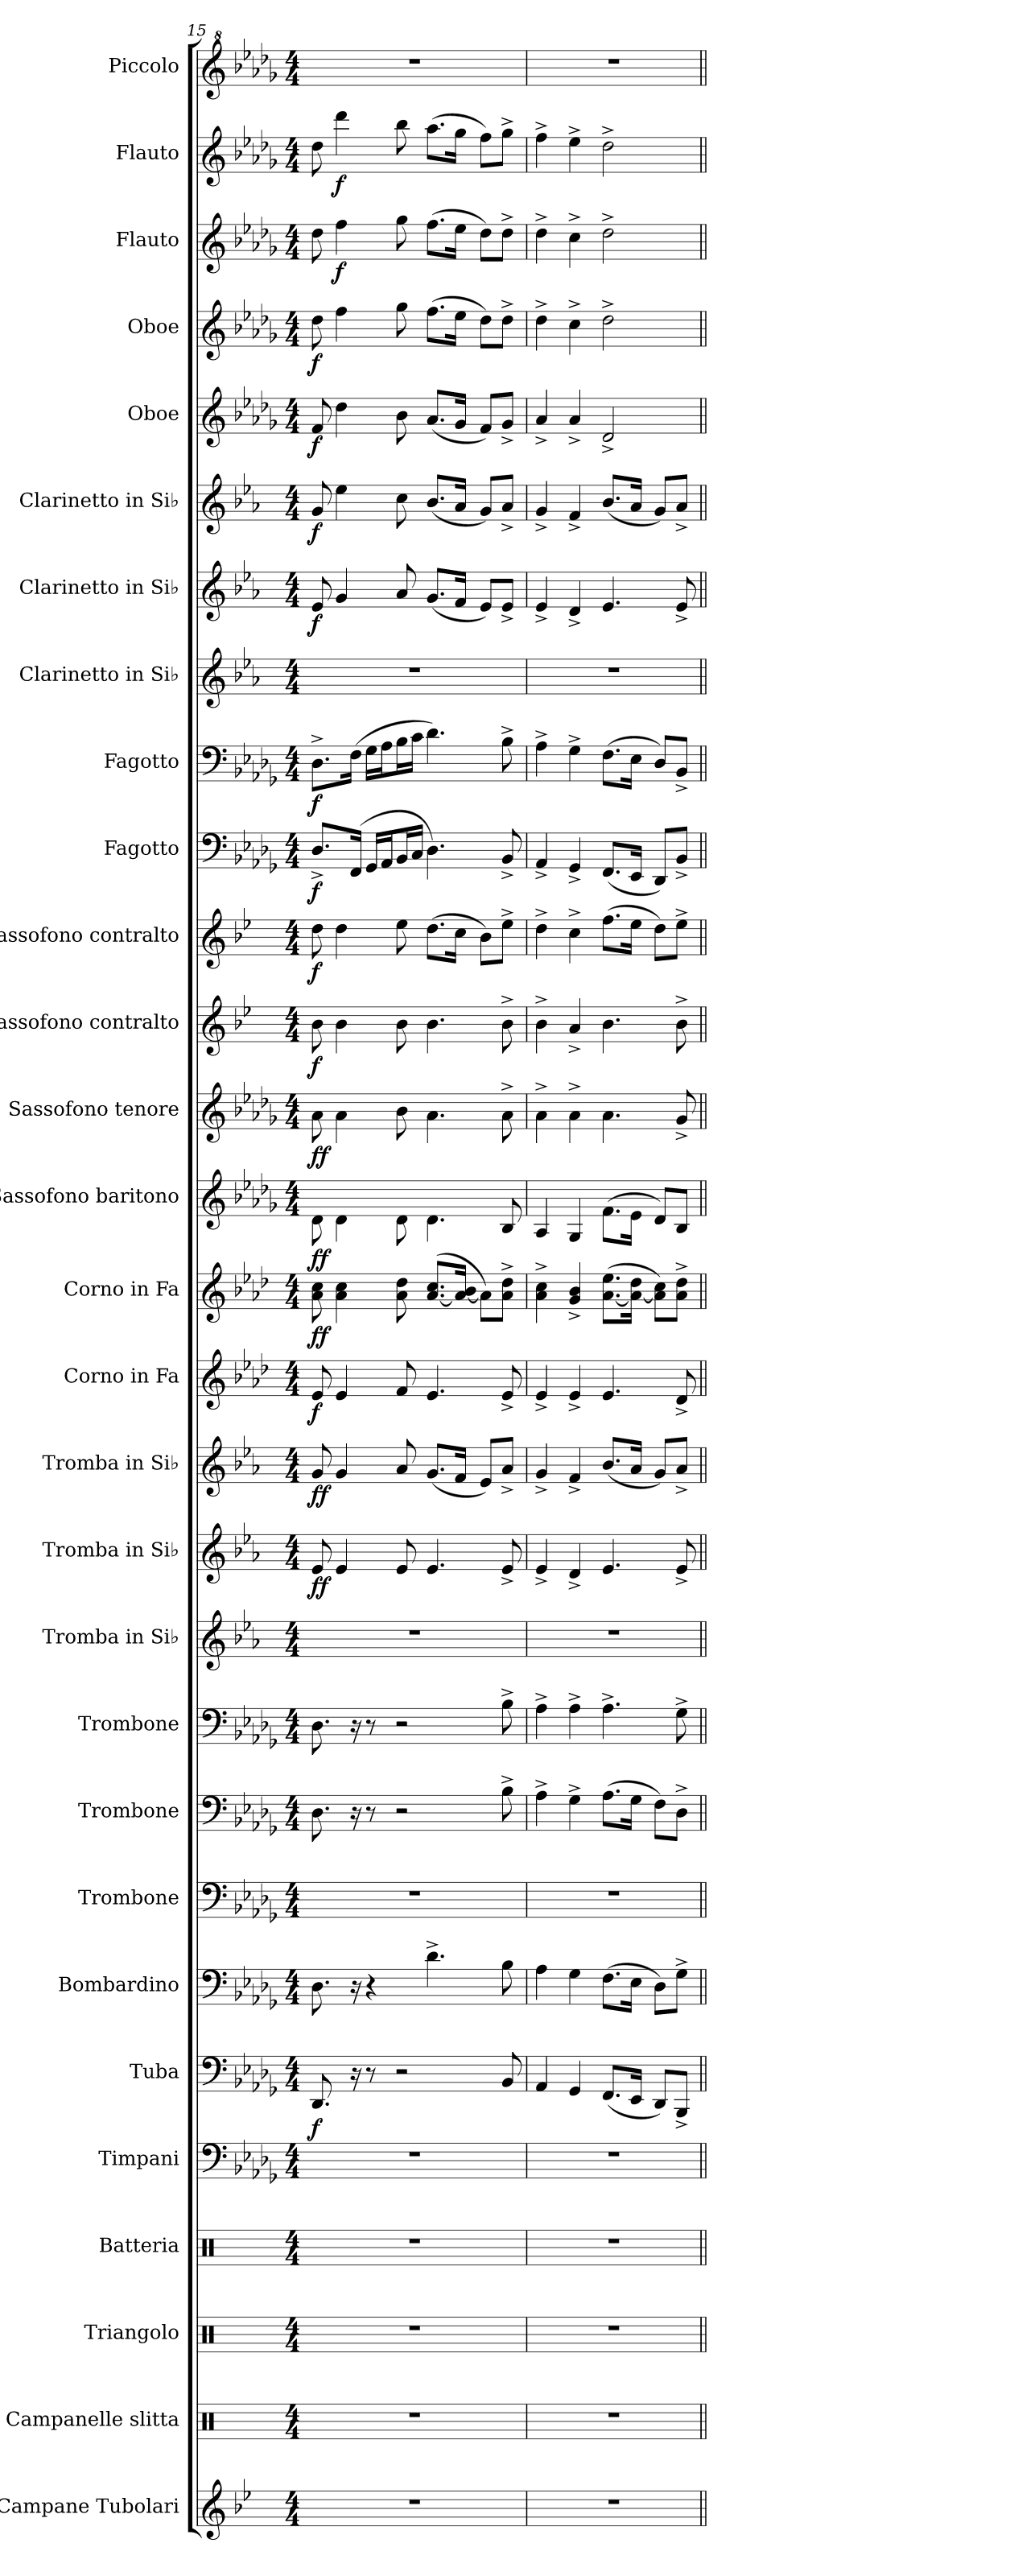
**kern	**kern	**kern	**kern	**kern	**dynam	**kern	**kern	**kern	**kern	**kern	**kern	**kern	**dynam	**kern	**dynam	**kern	**dynam	**kern	**dynam	**kern	**dynam	**kern	**dynam	**kern	**dynam	**kern	**dynam	**kern	**dynam	**kern	**dynam	**kern	**kern	**dynam	**kern	**dynam	**kern	**dynam	**kern	**dynam	**kern	**dynam	**kern	**dynam	**kern
*part29	*part28	*part27	*part26	*part25	*part25	*part24	*part23	*part22	*part21	*part20	*part19	*part18	*part18	*part17	*part17	*part16	*part16	*part15	*part15	*part14	*part14	*part13	*part13	*part12	*part12	*part11	*part11	*part10	*part10	*part9	*part9	*part8	*part7	*part7	*part6	*part6	*part5	*part5	*part4	*part4	*part3	*part3	*part2	*part2	*part1
*staff29	*staff28	*staff27	*staff26	*staff25	*staff25	*staff24	*staff23	*staff22	*staff21	*staff20	*staff19	*staff18	*staff18	*staff17	*staff17	*staff16	*staff16	*staff15	*staff15	*staff14	*staff14	*staff13	*staff13	*staff12	*staff12	*staff11	*staff11	*staff10	*staff10	*staff9	*staff9	*staff8	*staff7	*staff7	*staff6	*staff6	*staff5	*staff5	*staff4	*staff4	*staff3	*staff3	*staff2	*staff2	*staff1
*I"Campane Tubolari	*I"Campanelle slitta	*I"Triangolo	*I"Batteria	*I"Timpani	*	*I"Tuba	*I"Bombardino	*I"Trombone	*I"Trombone	*I"Trombone	*I"Tromba in Si♭	*I"Tromba in Si♭	*	*I"Tromba in Si♭	*	*I"Corno in Fa	*	*I"Corno in Fa	*	*I"Sassofono baritono	*	*I"Sassofono tenore	*	*I"Sassofono contralto	*	*I"Sassofono contralto	*	*I"Fagotto	*	*I"Fagotto	*	*I"Clarinetto in Si♭	*I"Clarinetto in Si♭	*	*I"Clarinetto in Si♭	*	*I"Oboe	*	*I"Oboe	*	*I"Flauto	*	*I"Flauto	*	*I"Piccolo
*I'Camp. tb.	*	*I'Triang.	*I'Batt.	*I'Timp.	*	*I'Tba.	*	*I'Tbn.	*I'Tbn.	*I'Tbn.	*I'Tr. Si♭	*I'Tr. Si♭	*	*I'Tr. Si♭	*	*I'Cor. Fa	*	*I'Cor. Fa	*	*	*	*	*	*	*	*	*	*I'Fag.	*	*I'Fag.	*	*I'Cl. Si♭	*I'Cl. Si♭	*	*I'Cl. Si♭	*	*I'Ob.	*	*I'Ob.	*	*I'Fl.	*	*I'Fl.	*	*
*clefG2	*clefX	*clefX	*clefX	*clefF4	*	*clefF4	*clefF4	*clefF4	*clefF4	*clefF4	*clefG2	*clefG2	*	*clefG2	*	*clefG2	*	*clefG2	*	*clefG2	*	*clefG2	*	*clefG2	*	*clefG2	*	*clefF4	*	*clefF4	*	*clefG2	*clefG2	*	*clefG2	*	*clefG2	*	*clefG2	*	*clefG2	*	*clefG2	*	*clefG^2
*	*	*	*	*	*	*	*	*	*	*	*ITrd1c2	*ITrd1c2	*	*ITrd1c2	*	*ITrd4c7	*	*ITrd4c7	*	*ITrd12c21	*	*ITrd8c14	*	*ITrd5c9	*	*ITrd5c9	*	*	*	*	*	*ITrd1c2	*ITrd1c2	*	*ITrd1c2	*	*	*	*	*	*	*	*	*	*ITrd-7c-12
*k[b-e-]	*k[]	*k[]	*k[]	*k[b-e-a-d-g-]	*	*k[b-e-a-d-g-]	*k[b-e-a-d-g-]	*k[b-e-a-d-g-]	*k[b-e-a-d-g-]	*k[b-e-a-d-g-]	*k[b-e-a-d-g-]	*k[b-e-a-d-g-]	*	*k[b-e-a-d-g-]	*	*k[b-e-a-d-g-]	*	*k[b-e-a-d-g-]	*	*k[b-e-a-d-g-]	*	*k[b-e-a-d-g-]	*	*k[b-e-a-d-g-]	*	*k[b-e-a-d-g-]	*	*k[b-e-a-d-g-]	*	*k[b-e-a-d-g-]	*	*k[b-e-a-d-g-]	*k[b-e-a-d-g-]	*	*k[b-e-a-d-g-]	*	*k[b-e-a-d-g-]	*	*k[b-e-a-d-g-]	*	*k[b-e-a-d-g-]	*	*k[b-e-a-d-g-]	*	*k[b-e-a-d-g-]
*M4/4	*M4/4	*M4/4	*M4/4	*M4/4	*	*M4/4	*M4/4	*M4/4	*M4/4	*M4/4	*M4/4	*M4/4	*	*M4/4	*	*M4/4	*	*M4/4	*	*M4/4	*	*M4/4	*	*M4/4	*	*M4/4	*	*M4/4	*	*M4/4	*	*M4/4	*M4/4	*	*M4/4	*	*M4/4	*	*M4/4	*	*M4/4	*	*M4/4	*	*M4/4
=15	=15	=15	=15	=15	=15	=15	=15	=15	=15	=15	=15	=15	=15	=15	=15	=15	=15	=15	=15	=15	=15	=15	=15	=15	=15	=15	=15	=15	=15	=15	=15	=15	=15	=15	=15	=15	=15	=15	=15	=15	=15	=15	=15	=15	=15
!	!	!	!	!	!LO:DY:a	!	!	!	!	!	!	!	!LO:DY:b	!	!	!	!	!	!	!	!	!	!	!	!	!	!	!	!	!	!	!	!	!	!	!	!	!	!	!	!	!	!	!	!
!	!	!	!	!	!	!	!	!	!	!	!	!	!LO:DY:n=1:b	!	!LO:DY:b	!	!	!	!	!	!	!	!	!	!	!	!	!	!	!	!	!	!	!	!	!	!	!	!	!	!	!	!	!	!
!	!	!	!	!	!	!	!	!	!	!	!	!	!	!	!LO:DY:n=1:b	!	!LO:DY:b	!	!LO:DY:b	!	!	!	!	!	!	!	!	!	!	!	!	!	!	!	!	!	!	!	!	!	!	!	!	!	!
!	!	!	!	!	!	!	!	!	!	!	!	!	!	!	!	!	!	!	!LO:DY:n=1:b	!	!LO:DY:b	!	!	!	!	!	!	!	!	!	!	!	!	!	!	!	!	!	!	!	!	!	!	!	!
!	!	!	!	!	!	!	!	!	!	!	!	!	!	!	!	!	!	!	!	!	!LO:DY:n=1:b	!	!LO:DY:b	!	!	!	!	!	!	!	!	!	!	!	!	!	!	!	!	!	!	!	!	!	!
!	!	!	!	!	!	!	!	!	!	!	!	!	!	!	!	!	!	!	!	!	!	!	!LO:DY:n=1:b	!	!LO:DY:b	!	!LO:DY:b	!	!LO:DY:b	!	!LO:DY:b	!	!	!LO:DY:b	!	!LO:DY:b	!	!LO:DY:b	!	!LO:DY:b	!	!	!	!	!
1r	1r	1r	1r	1r	f	8.DD-/	8.D-\	1r	8.D-\	8.D-\	1r	8d-/	f f	8f/	f f	8A-/	f	8d-\ 8f\	f f	8D-\	f f	8A-\	f f	8d-\	f	8f\	f	8.D-^/L	f	8.D-^\L	f	1r	8d-/	f	8f/	f	8f/	f	8dd-\	f	8dd-\	.	8dd-\	.	1r
!	!	!	!	!	!	!	!	!	!	!	!	!	!	!	!	!	!	!	!	!	!	!	!	!	!	!	!	!	!	!	!	!	!	!	!	!	!	!	!	!	!	!LO:DY:b	!	!LO:DY:b	!
.	.	.	.	.	.	.	.	.	.	.	.	4d-/	.	4f/	.	4A-/	.	4d-\ 4f\	.	4D-\	.	4A-\	.	4d-\	.	4f\	.	.	.	.	.	.	4f/	.	4dd-\	.	4dd-\	.	4ff\	.	4ff\	f	4ddd-\	f	.
.	.	.	.	.	.	16r	16r	.	16r	16r	.	.	.	.	.	.	.	.	.	.	.	.	.	.	.	.	.	(16FF/Jk	.	(16F\Jk	.	.	.	.	.	.	.	.	.	.	.	.	.	.	.
.	.	.	.	.	.	8r	4r	.	8r	8r	.	.	.	.	.	.	.	.	.	.	.	.	.	.	.	.	.	16GG-/LL	.	16G-\LL	.	.	.	.	.	.	.	.	.	.	.	.	.	.	.
.	.	.	.	.	.	.	.	.	.	.	.	.	.	.	.	.	.	.	.	.	.	.	.	.	.	.	.	16AA-/J	.	16A-\J	.	.	.	.	.	.	.	.	.	.	.	.	.	.	.
.	.	.	.	.	.	2r	.	.	2r	2r	.	8d-/	.	8g-/	.	8B-/	.	8d-\ 8g-\	.	8D-\	.	8B-\	.	8d-\	.	8g-\	.	16BB-/L	.	16B-\L	.	.	8g-/	.	8b-\	.	8b-\	.	8gg-\	.	8gg-\	.	8bb-\	.	.
.	.	.	.	.	.	.	.	.	.	.	.	.	.	.	.	.	.	.	.	.	.	.	.	.	.	.	.	16C/JJ	.	16c\JJ	.	.	.	.	.	.	.	.	.	.	.	.	.	.	.
.	.	.	.	.	.	.	4.d-^\	.	.	.	.	4.d-/	.	(8.f/L	.	4.A-/	.	([8.d-/ 8.f/L	.	4.D-\	.	4.A-\	.	4.d-\	.	(8.f\L	.	4.D-\)	.	4.d-\)	.	.	(8.f/L	.	(8.a-/L	.	(8.a-/L	.	(8.ff\L	.	(8.ff\L	.	(8.aa-\L	.	.
.	.	.	.	.	.	.	.	.	.	.	.	.	.	16e-/Jk	.	.	.	16d-_/ 16e-/Jk	.	.	.	.	.	.	.	16e-\Jk	.	.	.	.	.	.	16e-/Jk	.	16g-/Jk	.	16g-/Jk	.	16ee-\Jk	.	16ee-\Jk	.	16gg-\Jk	.	.
.	.	.	.	.	.	.	.	.	.	.	.	.	.	8d-/L)	.	.	.	8d-\L])	.	.	.	.	.	.	.	8d-\L)	.	.	.	.	.	.	8d-/L)	.	8f/L)	.	8f/L)	.	8dd-\L)	.	8dd-\L)	.	8ff\L)	.	.
.	.	.	.	.	.	8BB-/	8B-\	.	8B-^\	8B-^\	.	8d-^/	.	8g-^/J	.	8A-^/	.	8d-^\ 8g-^\J	.	8BB-/	.	8A-^\	.	8d-^\	.	8g-^\J	.	8BB-^/	.	8B-^\	.	.	8d-^/J	.	8g-^/J	.	8g-^/J	.	8dd-^\J	.	8dd-^\J	.	8gg-^\J	.	.
!!LO:PB:g=z
=16	=16	=16	=16	=16	=16	=16	=16	=16	=16	=16	=16	=16	=16	=16	=16	=16	=16	=16	=16	=16	=16	=16	=16	=16	=16	=16	=16	=16	=16	=16	=16	=16	=16	=16	=16	=16	=16	=16	=16	=16	=16	=16	=16	=16	=16
1r	1r	1r	1r	1r	.	4AA-/	4A-\	1r	4A-^\	4A-^\	1r	4d-^/	.	4f^/	.	4A-^/	.	4d-\^ 4f\^	.	4AA-/	.	4A-^\	.	4d-^\	.	4f^\	.	4AA-^/	.	4A-^\	.	1r	4d-^/	.	4f^/	.	4a-^/	.	4dd-^\	.	4dd-^\	.	4ff^\	.	1r
.	.	.	.	.	.	4GG-/	4G-\	.	4G-^\	4A-^\	.	4c^/	.	4e-^/	.	4A-^/	.	4c/^ 4e-/^	.	4GG-/	.	4A-^\	.	4c^/	.	4e-^\	.	4GG-^/	.	4G-^\	.	.	4c^/	.	4e-^/	.	4a-^/	.	4cc^\	.	4cc^\	.	4ee-^\	.	.
.	.	.	.	.	.	(8.FF/L	(8.F\L	.	(8.A-\L	4.A-^\	.	4.d-/	.	(8.a-/L	.	4.A-/	.	([8.d-\ 8.a-\L	.	(8.F\L	.	4.A-\	.	4.d-\	.	(8.a-\L	.	(8.FF/L	.	(8.F\L	.	.	4.d-/	.	(8.a-/L	.	2d-^/	.	2dd-^\	.	2dd-^\	.	2dd-^\	.	.
.	.	.	.	.	.	16EE-/Jk	16E-\Jk	.	16G-\Jk	.	.	.	.	16g-/Jk	.	.	.	16d-_\ 16g-\Jk	.	16E-\Jk	.	.	.	.	.	16g-\Jk	.	16EE-/Jk	.	16E-\Jk	.	.	.	.	16g-/Jk	.	.	.	.	.	.	.	.	.	.
.	.	.	.	.	.	8DD-/L)	8D-\L)	.	8F\L)	.	.	.	.	8f/L)	.	.	.	8d-]\ 8f\L)	.	8D-/L)	.	.	.	.	.	8f\L)	.	8DD-/L)	.	8D-/L)	.	.	.	.	8f/L)	.	.	.	.	.	.	.	.	.	.
.	.	.	.	.	.	8BBB-^/J	8G-^\J	.	8D-^\J	8G-^\	.	8d-^/	.	8g-^/J	.	8G-^/	.	8d-^\ 8g-^\J	.	8BB-/J	.	8G-^/	.	8d-^\	.	8g-^\J	.	8BB-^/J	.	8BB-^/J	.	.	8d-^/	.	8g-^/J	.	.	.	.	.	.	.	.	.	.
=||	=||	=||	=||	=||	=||	=||	=||	=||	=||	=||	=||	=||	=||	=||	=||	=||	=||	=||	=||	=||	=||	=||	=||	=||	=||	=||	=||	=||	=||	=||	=||	=||	=||	=||	=||	=||	=||	=||	=||	=||	=||	=||	=||	=||	=||
*-	*-	*-	*-	*-	*-	*-	*-	*-	*-	*-	*-	*-	*-	*-	*-	*-	*-	*-	*-	*-	*-	*-	*-	*-	*-	*-	*-	*-	*-	*-	*-	*-	*-	*-	*-	*-	*-	*-	*-	*-	*-	*-	*-	*-	*-
